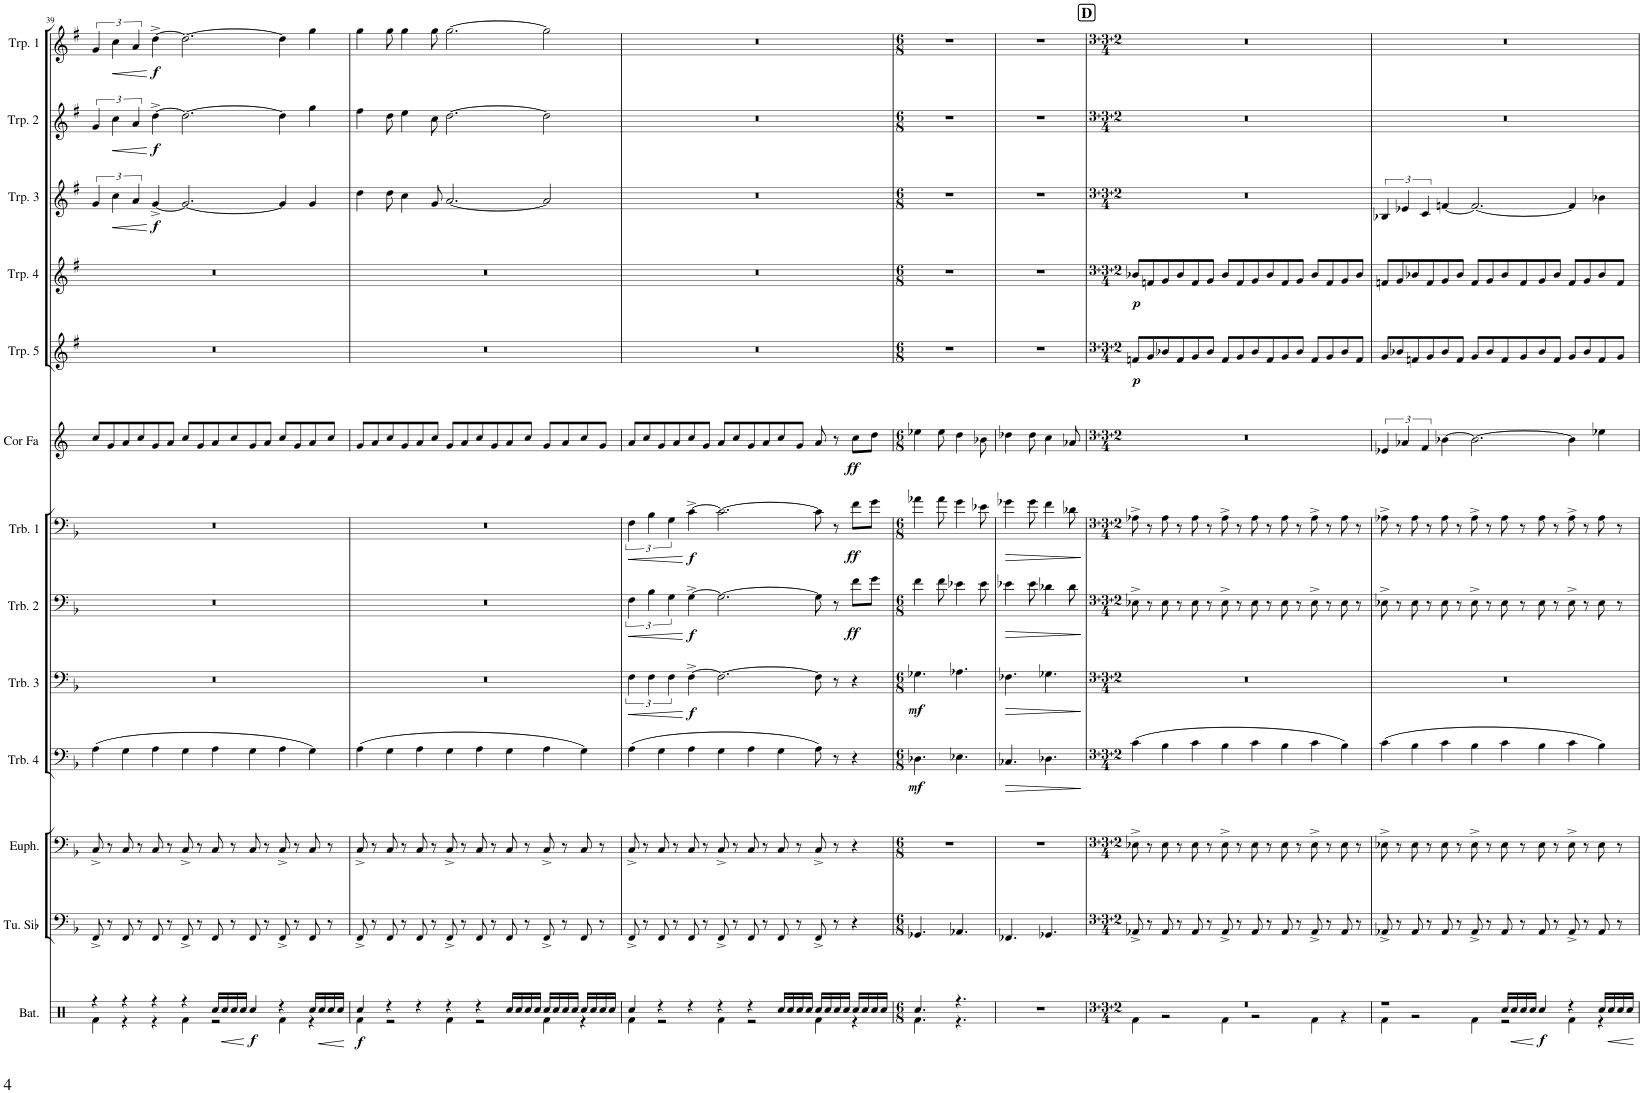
**kern	**dynam	**kern	**kern	**kern	**dynam	**kern	**dynam	**kern	**dynam	**kern	**dynam	**kern	**dynam	**kern	**dynam	**kern	**dynam	**kern	**dynam	**kern	**dynam	**kern	**dynam
*part13	*part13	*part12	*part11	*part10	*part10	*part9	*part9	*part8	*part8	*part7	*part7	*part6	*part6	*part5	*part5	*part4	*part4	*part3	*part3	*part2	*part2	*part1	*part1
*staff13	*staff13	*staff12	*staff11	*staff10	*staff10	*staff9	*staff9	*staff8	*staff8	*staff7	*staff7	*staff6	*staff6	*staff5	*staff5	*staff4	*staff4	*staff3	*staff3	*staff2	*staff2	*staff1	*staff1
*I"Batterie	*	*I"Tuba en Sib	*I"Euphonium	*I"Trombone 4	*	*I"Trombone 3	*	*I"Trombone 2	*	*I"Trombone 1	*	*I"Cor en Fa	*	*I"Trompette 5	*	*I"Trompette 4	*	*I"Trompette 3	*	*I"Trompette 2	*	*I"Trompette 1	*
*I'Bat.	*	*I'Tu. Sib	*I'Euph.	*I'Trb. 4	*	*I'Trb. 3	*	*I'Trb. 2	*	*I'Trb. 1	*	*I'Cor Fa	*	*I'Trp. 5	*	*I'Trp. 4	*	*I'Trp. 3	*	*I'Trp. 2	*	*I'Trp. 1	*
!!LO:PB:g=z
*clefX	*	*clefF4	*clefF4	*clefF4	*	*clefF4	*	*clefF4	*	*clefF4	*	*clefG2	*	*clefG2	*	*clefG2	*	*clefG2	*	*clefG2	*	*clefG2	*
*	*	*	*	*	*	*	*	*	*	*	*	*Trd4c7	*	*Trd1c2	*	*Trd1c2	*	*Trd1c2	*	*Trd1c2	*	*Trd1c2	*
*k[]	*	*k[b-]	*k[b-]	*k[b-]	*	*k[b-]	*	*k[b-]	*	*k[b-]	*	*k[]	*	*k[f#]	*	*k[f#]	*	*k[f#]	*	*k[f#]	*	*k[f#]	*
*M3/4+3/4+2/4	*	*M3/4+3/4+2/4	*M3/4+3/4+2/4	*M3/4+3/4+2/4	*	*M3/4+3/4+2/4	*	*M3/4+3/4+2/4	*	*M3/4+3/4+2/4	*	*M3/4+3/4+2/4	*	*M3/4+3/4+2/4	*	*M3/4+3/4+2/4	*	*M3/4+3/4+2/4	*	*M3/4+3/4+2/4	*	*M3/4+3/4+2/4	*
=39	=39	=39	=39	=39	=39	=39	=39	=39	=39	=39	=39	=39	=39	=39	=39	=39	=39	=39	=39	=39	=39	=39	=39
*^	*	*	*	*	*	*	*	*	*	*	*	*	*	*	*	*	*	*	*	*	*	*	*
4r	4Rf\	.	8FF^/	8C^/	(4A\	.	0r	.	0r	.	0r	.	8cc/L	.	0r	.	0r	.	6g/	.	6g/	.	6g/	.
.	.	.	8r	8r	.	.	.	.	.	.	.	.	8g/	.	.	.	.	.	.	.	.	.	.	.
!	!	!	!	!	!	!	!	!	!	!	!	!	!	!	!	!	!	!	!	!LO:HP:b	!	!LO:HP:b	!	!LO:HP:b
.	.	.	.	.	.	.	.	.	.	.	.	.	.	.	.	.	.	.	6cc\	<	6cc\	<	6cc\	<
4r	4r	.	8FF/	8C/	4G\	.	.	.	.	.	.	.	8a/	.	.	.	.	.	.	.	.	.	.	.
.	.	.	.	.	.	.	.	.	.	.	.	.	.	.	.	.	.	.	6a/	.	6a/	.	6a/	.
.	.	.	8r	8r	.	.	.	.	.	.	.	.	8cc/	.	.	.	.	.	.	.	.	.	.	.
!	!	!	!	!	!	!	!	!	!	!	!	!	!	!	!	!	!	!	!	!LO:DY:n=1:b	!	!LO:DY:n=1:b	!	!LO:DY:n=1:b
4r	4r	.	8FF/	8C/	4A\	.	.	.	.	.	.	.	8g/	.	.	.	.	.	[4g^/	[ f	[4dd^\	[ f	[4dd^\	[ f
.	.	.	8r	8r	.	.	.	.	.	.	.	.	8a/J	.	.	.	.	.	.	.	.	.	.	.
4r	4Rf\	.	8FF^/	8C^/	4G\	.	.	.	.	.	.	.	8cc/L	.	.	.	.	.	2.g/_	.	2.dd\_	.	2.dd\_	.
.	.	.	8r	8r	.	.	.	.	.	.	.	.	8g/	.	.	.	.	.	.	.	.	.	.	.
16Rcc/LL	2r	.	8FF/	8C/	4A\	.	.	.	.	.	.	.	8a/	.	.	.	.	.	.	.	.	.	.	.
16Rcc/	.	.	.	.	.	.	.	.	.	.	.	.	.	.	.	.	.	.	.	.	.	.	.	.
16Rcc/	.	.	8r	8r	.	.	.	.	.	.	.	.	8cc/	.	.	.	.	.	.	.	.	.	.	.
16Rcc/JJ	.	.	.	.	.	.	.	.	.	.	.	.	.	.	.	.	.	.	.	.	.	.	.	.
!	!	!LO:DY:b	!	!	!	!	!	!	!	!	!	!	!	!	!	!	!	!	!	!	!	!	!	!
4Rcc/	.	f	8FF/	8C/	4G\	.	.	.	.	.	.	.	8g/	.	.	.	.	.	.	.	.	.	.	.
.	.	.	8r	8r	.	.	.	.	.	.	.	.	8a/J	.	.	.	.	.	.	.	.	.	.	.
4r	4Rf\	.	8FF^/	8C^/	4A\	.	.	.	.	.	.	.	8cc/L	.	.	.	.	.	4g/]	.	4dd\]	.	4dd\]	.
.	.	.	8r	8r	.	.	.	.	.	.	.	.	8g/	.	.	.	.	.	.	.	.	.	.	.
16Rcc/LL	4r	.	8FF/	8C/	4G\)	.	.	.	.	.	.	.	8a/	.	.	.	.	.	4g/	.	4gg\	.	4gg\	.
16Rcc/	.	.	.	.	.	.	.	.	.	.	.	.	.	.	.	.	.	.	.	.	.	.	.	.
16Rcc/	.	.	8r	8r	.	.	.	.	.	.	.	.	8cc/J	.	.	.	.	.	.	.	.	.	.	.
16Rcc/JJ	.	.	.	.	.	.	.	.	.	.	.	.	.	.	.	.	.	.	.	.	.	.	.	.
=40	=40	=40	=40	=40	=40	=40	=40	=40	=40	=40	=40	=40	=40	=40	=40	=40	=40	=40	=40	=40	=40	=40	=40	=40
!	!	!LO:DY:b	!	!	!	!	!	!	!	!	!	!	!	!	!	!	!	!	!	!	!	!	!	!
4Rcc/	4Rf\	f	8FF^/	8C^/	(4A\	.	0r	.	0r	.	0r	.	8g/L	.	0r	.	0r	.	4dd\	.	4ff#\	.	4gg\	.
.	.	.	8r	8r	.	.	.	.	.	.	.	.	8a/	.	.	.	.	.	.	.	.	.	.	.
4r	2r	.	8FF/	8C/	4G\	.	.	.	.	.	.	.	8cc/	.	.	.	.	.	8dd\	.	8dd\	.	8gg\	.
.	.	.	8r	8r	.	.	.	.	.	.	.	.	8g/	.	.	.	.	.	4cc\	.	4ee\	.	4gg\	.
4r	.	.	8FF/	8C/	4A\	.	.	.	.	.	.	.	8a/	.	.	.	.	.	.	.	.	.	.	.
.	.	.	8r	8r	.	.	.	.	.	.	.	.	8cc/J	.	.	.	.	.	8g/	.	8cc\	.	8gg\	.
4r	4Rf\	.	8FF^/	8C^/	4G\	.	.	.	.	.	.	.	8g/L	.	.	.	.	.	[2.a/	.	[2.dd\	.	[2.gg\	.
.	.	.	8r	8r	.	.	.	.	.	.	.	.	8a/	.	.	.	.	.	.	.	.	.	.	.
4r	2r	.	8FF/	8C/	4A\	.	.	.	.	.	.	.	8cc/	.	.	.	.	.	.	.	.	.	.	.
.	.	.	8r	8r	.	.	.	.	.	.	.	.	8g/	.	.	.	.	.	.	.	.	.	.	.
16Rcc/LL	.	.	8FF/	8C/	4G\	.	.	.	.	.	.	.	8a/	.	.	.	.	.	.	.	.	.	.	.
16Rcc/	.	.	.	.	.	.	.	.	.	.	.	.	.	.	.	.	.	.	.	.	.	.	.	.
16Rcc/	.	.	8r	8r	.	.	.	.	.	.	.	.	8cc/J	.	.	.	.	.	.	.	.	.	.	.
16Rcc/JJ	.	.	.	.	.	.	.	.	.	.	.	.	.	.	.	.	.	.	.	.	.	.	.	.
16Rcc/LL	4Rf\	.	8FF^/	8C^/	4A\	.	.	.	.	.	.	.	8g/L	.	.	.	.	.	2a/]	.	2dd\]	.	2gg\]	.
16Rcc/	.	.	.	.	.	.	.	.	.	.	.	.	.	.	.	.	.	.	.	.	.	.	.	.
16Rcc/	.	.	8r	8r	.	.	.	.	.	.	.	.	8a/	.	.	.	.	.	.	.	.	.	.	.
16Rcc/JJ	.	.	.	.	.	.	.	.	.	.	.	.	.	.	.	.	.	.	.	.	.	.	.	.
16Rcc/LL	4r	.	8FF/	8C/	4G\)	.	.	.	.	.	.	.	8cc/	.	.	.	.	.	.	.	.	.	.	.
16Rcc/	.	.	.	.	.	.	.	.	.	.	.	.	.	.	.	.	.	.	.	.	.	.	.	.
16Rcc/	.	.	8r	8r	.	.	.	.	.	.	.	.	8g/J	.	.	.	.	.	.	.	.	.	.	.
16Rcc/JJ	.	.	.	.	.	.	.	.	.	.	.	.	.	.	.	.	.	.	.	.	.	.	.	.
=41	=41	=41	=41	=41	=41	=41	=41	=41	=41	=41	=41	=41	=41	=41	=41	=41	=41	=41	=41	=41	=41	=41	=41	=41
!	!	!	!	!	!	!	!	!LO:HP:b	!	!LO:HP:b	!	!LO:HP:b	!	!	!	!	!	!	!	!	!	!	!	!
4Rcc/	4Rf\	.	8FF^/	8C^/	(4A\	.	6F\	<	6F\	<	6F\	<	8a/L	.	0r	.	0r	.	0r	.	0r	.	0r	.
.	.	.	8r	8r	.	.	.	.	.	.	.	.	8cc/	.	.	.	.	.	.	.	.	.	.	.
.	.	.	.	.	.	.	6F\	.	6B-\	.	6B-\	.	.	.	.	.	.	.	.	.	.	.	.	.
4r	2r	.	8FF/	8C/	4G\	.	.	.	.	.	.	.	8g/	.	.	.	.	.	.	.	.	.	.	.
.	.	.	.	.	.	.	6F\	.	6G\	.	6G\	.	.	.	.	.	.	.	.	.	.	.	.	.
.	.	.	8r	8r	.	.	.	.	.	.	.	.	8a/	.	.	.	.	.	.	.	.	.	.	.
!	!	!	!	!	!	!	!	!LO:DY:n=1:b	!	!LO:DY:n=1:b	!	!LO:DY:n=1:b	!	!	!	!	!	!	!	!	!	!	!	!
4r	.	.	8FF/	8C/	4A\	.	[4F^\	[ f	[4G^\	[ f	[4c^\	[ f	8cc/	.	.	.	.	.	.	.	.	.	.	.
.	.	.	8r	8r	.	.	.	.	.	.	.	.	8g/J	.	.	.	.	.	.	.	.	.	.	.
4r	4Rf\	.	8FF^/	8C^/	4G\	.	2.F\_	.	2.G\_	.	2.c\_	.	8a/L	.	.	.	.	.	.	.	.	.	.	.
.	.	.	8r	8r	.	.	.	.	.	.	.	.	8cc/	.	.	.	.	.	.	.	.	.	.	.
4r	2r	.	8FF/	8C/	4A\	.	.	.	.	.	.	.	8g/	.	.	.	.	.	.	.	.	.	.	.
.	.	.	8r	8r	.	.	.	.	.	.	.	.	8a/	.	.	.	.	.	.	.	.	.	.	.
16Rcc/LL	.	.	8FF/	8C/	4G\	.	.	.	.	.	.	.	8cc/	.	.	.	.	.	.	.	.	.	.	.
16Rcc/	.	.	.	.	.	.	.	.	.	.	.	.	.	.	.	.	.	.	.	.	.	.	.	.
16Rcc/	.	.	8r	8r	.	.	.	.	.	.	.	.	8g/J	.	.	.	.	.	.	.	.	.	.	.
16Rcc/JJ	.	.	.	.	.	.	.	.	.	.	.	.	.	.	.	.	.	.	.	.	.	.	.	.
16Rcc/LL	4Rf\	.	8FF^/	8C^/	8A\)	.	8F\]	.	8G\]	.	8c\]	.	8a/	.	.	.	.	.	.	.	.	.	.	.
16Rcc/	.	.	.	.	.	.	.	.	.	.	.	.	.	.	.	.	.	.	.	.	.	.	.	.
16Rcc/	.	.	8r	8r	8r	.	8r	.	8r	.	8r	.	8r	.	.	.	.	.	.	.	.	.	.	.
16Rcc/JJ	.	.	.	.	.	.	.	.	.	.	.	.	.	.	.	.	.	.	.	.	.	.	.	.
!	!	!	!	!	!	!	!	!	!	!LO:DY:n=2:b	!	!LO:DY:n=2:b	!	!LO:DY:b	!	!	!	!	!	!	!	!	!	!
16Rcc/LL	4r	.	4r	4r	4r	.	4r	.	8f\L	ff	8f\L	ff	8cc\L	ff	.	.	.	.	.	.	.	.	.	.
16Rcc/	.	.	.	.	.	.	.	.	.	.	.	.	.	.	.	.	.	.	.	.	.	.	.	.
16Rcc/	.	.	.	.	.	.	.	.	8g\J	.	8g\J	.	8dd\J	.	.	.	.	.	.	.	.	.	.	.
16Rcc/JJ	.	.	.	.	.	.	.	.	.	.	.	.	.	.	.	.	.	.	.	.	.	.	.	.
=42	=42	=42	=42	=42	=42	=42	=42	=42	=42	=42	=42	=42	=42	=42	=42	=42	=42	=42	=42	=42	=42	=42	=42	=42
*M6/8	*	*	*M6/8	*M6/8	*M6/8	*	*M6/8	*	*M6/8	*	*M6/8	*	*M6/8	*	*M6/8	*	*M6/8	*	*M6/8	*	*M6/8	*	*M6/8	*
!	!	!	!	!	!	!LO:DY:b	!	!LO:DY:b	!	!	!	!	!	!	!	!	!	!	!	!	!	!	!	!
4.Rcc/	4.Rf\	.	4.GG-X/	2.r	4.D-X\	mf	4.G-X\	mf	4f\	.	4a-X\	.	4ee-X\	.	2.r	.	2.r	.	2.r	.	2.r	.	2.r	.
.	.	.	.	.	.	.	.	.	8f\	.	8a-\	.	8ee-\	.	.	.	.	.	.	.	.	.	.	.
4.r	4.r	.	4.AA-X/	.	4.E-X\	.	4.A-X\	.	4e-X\	.	4g\	.	4dd\	.	.	.	.	.	.	.	.	.	.	.
.	.	.	.	.	.	.	.	.	8e-\	.	8e-X\	.	8b-X\	.	.	.	.	.	.	.	.	.	.	.
*v	*v	*	*	*	*	*	*	*	*	*	*	*	*	*	*	*	*	*	*	*	*	*	*	*
=43	=43	=43	=43	=43	=43	=43	=43	=43	=43	=43	=43	=43	=43	=43	=43	=43	=43	=43	=43	=43	=43	=43	=43
!	!	!	!	!	!LO:HP:b	!	!LO:HP:b	!	!LO:HP:b	!	!LO:HP:b	!	!	!	!	!	!	!	!	!	!	!	!
2.r	.	4.FF-X/	2.r	4.C-X/	>	4.F-X\	>	4e-X\	>	4g-X\	>	4dd-X\	.	2.r	.	2.r	.	2.r	.	2.r	.	2.r	.
.	.	.	.	.	.	.	.	8e-\	.	8g-\	.	8dd-\	.	.	.	.	.	.	.	.	.	.	.
.	.	4.GG-X/	.	4.D-X\	.	4.G-X\	.	4d-X\	.	4f\	.	4cc\	.	.	.	.	.	.	.	.	.	.	.
.	.	.	.	.	.	.	.	8d-\	.	8d-X\	.	8a-X/	.	.	.	.	.	.	.	.	.	.	.
.	.	.	.	.	]	.	]	.	]	.	]	.	.	.	.	.	.	.	.	.	.	.	.
!!LO:REH:place=s1:a:B:cj:fs=14:t=D
=44	=44	=44	=44	=44	=44	=44	=44	=44	=44	=44	=44	=44	=44	=44	=44	=44	=44	=44	=44	=44	=44	=44	=44
*M3/4+3/4+2/4	*	*M3/4+3/4+2/4	*M3/4+3/4+2/4	*M3/4+3/4+2/4	*	*M3/4+3/4+2/4	*	*M3/4+3/4+2/4	*	*M3/4+3/4+2/4	*	*M3/4+3/4+2/4	*	*M3/4+3/4+2/4	*	*M3/4+3/4+2/4	*	*M3/4+3/4+2/4	*	*M3/4+3/4+2/4	*	*M3/4+3/4+2/4	*
*^	*	*	*	*	*	*	*	*	*	*	*	*	*	*	*	*	*	*	*	*	*	*	*
!	!	!	!	!	!	!	!	!	!	!	!	!	!	!	!	!LO:DY:b	!	!LO:DY:b	!	!	!	!	!	!
0r	4Rf\	.	8AA-X^/	8E-X^\	(4c\	.	0r	.	8E-X^\	.	8A-X^\	.	0r	.	8fn/L	p	8b-X/L	p	0r	.	0r	.	0r	.
.	.	.	8r	8r	.	.	.	.	8r	.	8r	.	.	.	8g/	.	8fn/	.	.	.	.	.	.	.
.	2r	.	8AA-/	8E-\	4B-\	.	.	.	8E-\	.	8A-\	.	.	.	8b-X/	.	8g/	.	.	.	.	.	.	.
.	.	.	8r	8r	.	.	.	.	8r	.	8r	.	.	.	8f/	.	8b-/	.	.	.	.	.	.	.
.	.	.	8AA-/	8E-\	4c\	.	.	.	8E-\	.	8A-\	.	.	.	8g/	.	8f/	.	.	.	.	.	.	.
.	.	.	8r	8r	.	.	.	.	8r	.	8r	.	.	.	8b-/J	.	8g/J	.	.	.	.	.	.	.
.	4Rf\	.	8AA-^/	8E-^\	4B-\	.	.	.	8E-^\	.	8A-^\	.	.	.	8f/L	.	8b-/L	.	.	.	.	.	.	.
.	.	.	8r	8r	.	.	.	.	8r	.	8r	.	.	.	8g/	.	8f/	.	.	.	.	.	.	.
.	2r	.	8AA-/	8E-\	4c\	.	.	.	8E-\	.	8A-\	.	.	.	8b-/	.	8g/	.	.	.	.	.	.	.
.	.	.	8r	8r	.	.	.	.	8r	.	8r	.	.	.	8f/	.	8b-/	.	.	.	.	.	.	.
.	.	.	8AA-/	8E-\	4B-\	.	.	.	8E-\	.	8A-\	.	.	.	8g/	.	8f/	.	.	.	.	.	.	.
.	.	.	8r	8r	.	.	.	.	8r	.	8r	.	.	.	8b-/J	.	8g/J	.	.	.	.	.	.	.
.	4Rf\	.	8AA-^/	8E-^\	4c\	.	.	.	8E-^\	.	8A-^\	.	.	.	8f/L	.	8b-/L	.	.	.	.	.	.	.
.	.	.	8r	8r	.	.	.	.	8r	.	8r	.	.	.	8g/	.	8f/	.	.	.	.	.	.	.
.	4r	.	8AA-/	8E-\	4B-\)	.	.	.	8E-\	.	8A-\	.	.	.	8b-/	.	8g/	.	.	.	.	.	.	.
.	.	.	8r	8r	.	.	.	.	8r	.	8r	.	.	.	8f/J	.	8b-/J	.	.	.	.	.	.	.
=45	=45	=45	=45	=45	=45	=45	=45	=45	=45	=45	=45	=45	=45	=45	=45	=45	=45	=45	=45	=45	=45	=45	=45	=45
1r	4Rf\	.	8AA-X^/	8E-X^\	(4c\	.	0r	.	8E-X^\	.	8A-X^\	.	6e-X/	.	8g/L	.	8fn/L	.	6B-X/	.	0r	.	0r	.
.	.	.	8r	8r	.	.	.	.	8r	.	8r	.	.	.	8b-X/	.	8g/	.	.	.	.	.	.	.
.	.	.	.	.	.	.	.	.	.	.	.	.	6a-X/	.	.	.	.	.	6e-X/	.	.	.	.	.
.	2r	.	8AA-/	8E-\	4B-\	.	.	.	8E-\	.	8A-\	.	.	.	8fn/	.	8b-X/	.	.	.	.	.	.	.
.	.	.	.	.	.	.	.	.	.	.	.	.	6f/	.	.	.	.	.	6c/	.	.	.	.	.
.	.	.	8r	8r	.	.	.	.	8r	.	8r	.	.	.	8g/	.	8f/	.	.	.	.	.	.	.
.	.	.	8AA-/	8E-\	4c\	.	.	.	8E-\	.	8A-\	.	[4b-X\	.	8b-/	.	8g/	.	[4fn/	.	.	.	.	.
.	.	.	8r	8r	.	.	.	.	8r	.	8r	.	.	.	8f/J	.	8b-/J	.	.	.	.	.	.	.
.	4Rf\	.	8AA-^/	8E-^\	4B-\	.	.	.	8E-^\	.	8A-^\	.	2.b-\_	.	8g/L	.	8f/L	.	2.f/_	.	.	.	.	.
.	.	.	8r	8r	.	.	.	.	8r	.	8r	.	.	.	8b-/	.	8g/	.	.	.	.	.	.	.
16Rcc/LL	2r	.	8AA-/	8E-\	4c\	.	.	.	8E-\	.	8A-\	.	.	.	8f/	.	8b-/	.	.	.	.	.	.	.
16Rcc/	.	.	.	.	.	.	.	.	.	.	.	.	.	.	.	.	.	.	.	.	.	.	.	.
16Rcc/	.	.	8r	8r	.	.	.	.	8r	.	8r	.	.	.	8g/	.	8f/	.	.	.	.	.	.	.
16Rcc/JJ	.	.	.	.	.	.	.	.	.	.	.	.	.	.	.	.	.	.	.	.	.	.	.	.
!	!	!LO:DY:b	!	!	!	!	!	!	!	!	!	!	!	!	!	!	!	!	!	!	!	!	!	!
4Rcc/	.	f	8AA-/	8E-\	4B-\	.	.	.	8E-\	.	8A-\	.	.	.	8b-/	.	8g/	.	.	.	.	.	.	.
.	.	.	8r	8r	.	.	.	.	8r	.	8r	.	.	.	8f/J	.	8b-/J	.	.	.	.	.	.	.
4r	4Rf\	.	8AA-^/	8E-^\	4c\	.	.	.	8E-^\	.	8A-^\	.	4b-\]	.	8g/L	.	8f/L	.	4f/]	.	.	.	.	.
.	.	.	8r	8r	.	.	.	.	8r	.	8r	.	.	.	8b-/	.	8g/	.	.	.	.	.	.	.
16Rcc/LL	4r	.	8AA-/	8E-\	4B-\)	.	.	.	8E-\	.	8A-\	.	4ee-X\	.	8f/	.	8b-/	.	4b-X\	.	.	.	.	.
16Rcc/	.	.	.	.	.	.	.	.	.	.	.	.	.	.	.	.	.	.	.	.	.	.	.	.
16Rcc/	.	.	8r	8r	.	.	.	.	8r	.	8r	.	.	.	8g/J	.	8f/J	.	.	.	.	.	.	.
16Rcc/JJ	.	.	.	.	.	.	.	.	.	.	.	.	.	.	.	.	.	.	.	.	.	.	.	.
*v	*v	*	*	*	*	*	*	*	*	*	*	*	*	*	*	*	*	*	*	*	*	*	*	*
=	=	=	=	=	=	=	=	=	=	=	=	=	=	=	=	=	=	=	=	=	=	=	=
*-	*-	*-	*-	*-	*-	*-	*-	*-	*-	*-	*-	*-	*-	*-	*-	*-	*-	*-	*-	*-	*-	*-	*-
